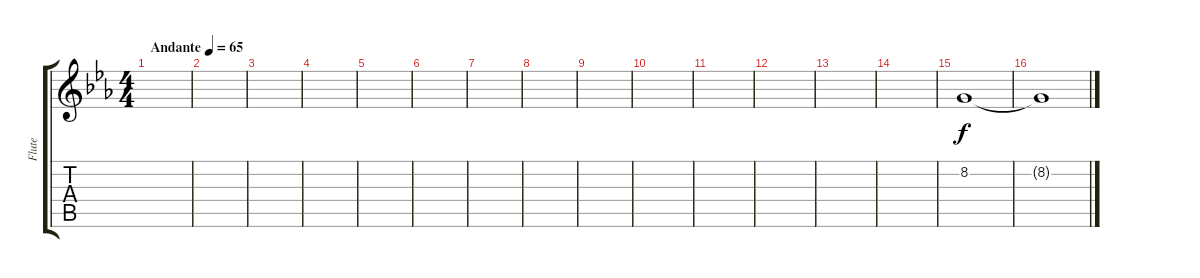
\track ("Flute" "Flute") {mute instrument flute}
\staff {score tabs}
\tuning (E4 B3 G3 D3 A2 E2) {hide}
\ts (4 4)
\tempo (65 "Andante")
\clef g2
\ks cminor
|
|
|
|
|
|
|
|
|
|
|
|
|
|
8.2.1 |
8.2{t}.1
